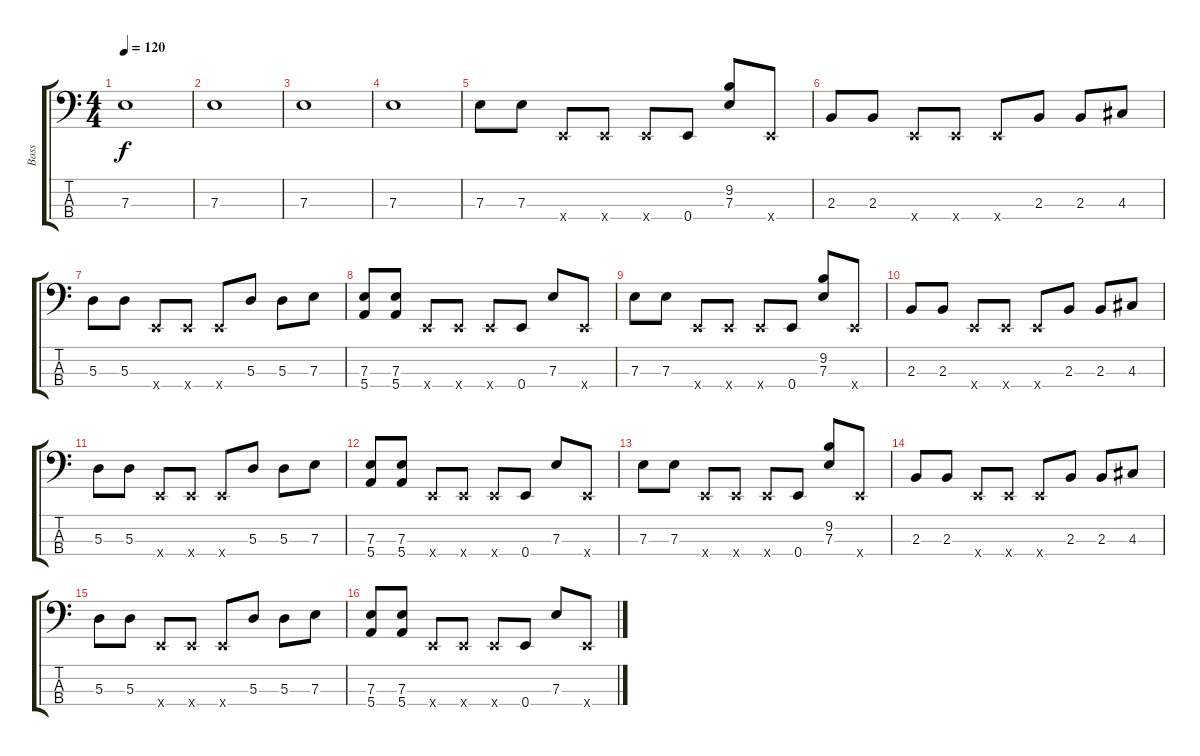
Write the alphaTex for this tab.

\track ("Bass" "Bass") {instrument electricbassfinger}
\staff {score tabs}
\tuning (G2 D2 A1 E1) {hide}
\ts (4 4)
\tempo 120
\clef f4
\ks c
7.3.1{dy f instrument electricbassfinger} |
7.3.1 |
7.3.1 |
7.3.1 |
7.3.8 7.3.8 0.4{x}.8 0.4{x}.8 0.4{x}.8 0.4.8 (9.2 7.3).8 0.4{x}.8 |
2.3.8 2.3.8 0.4{x}.8 0.4{x}.8 0.4{x}.8 2.3.8 2.3.8 4.3.8 |
5.3.8 5.3.8 0.4{x}.8 0.4{x}.8 0.4{x}.8 5.3.8 5.3.8 7.3.8 |
(7.3 5.4).8 (7.3 5.4).8 0.4{x}.8 0.4{x}.8 0.4{x}.8 0.4.8 7.3.8 0.4{x}.8 |
7.3.8 7.3.8 0.4{x}.8 0.4{x}.8 0.4{x}.8 0.4.8 (9.2 7.3).8 0.4{x}.8 |
2.3.8 2.3.8 0.4{x}.8 0.4{x}.8 0.4{x}.8 2.3.8 2.3.8 4.3.8 |
5.3.8 5.3.8 0.4{x}.8 0.4{x}.8 0.4{x}.8 5.3.8 5.3.8 7.3.8 |
(7.3 5.4).8 (7.3 5.4).8 0.4{x}.8 0.4{x}.8 0.4{x}.8 0.4.8 7.3.8 0.4{x}.8 |
7.3.8 7.3.8 0.4{x}.8 0.4{x}.8 0.4{x}.8 0.4.8 (9.2 7.3).8 0.4{x}.8 |
2.3.8 2.3.8 0.4{x}.8 0.4{x}.8 0.4{x}.8 2.3.8 2.3.8 4.3.8 |
5.3.8 5.3.8 0.4{x}.8 0.4{x}.8 0.4{x}.8 5.3.8 5.3.8 7.3.8 |
(7.3 5.4).8 (7.3 5.4).8 0.4{x}.8 0.4{x}.8 0.4{x}.8 0.4.8 7.3.8 0.4{x}.8
